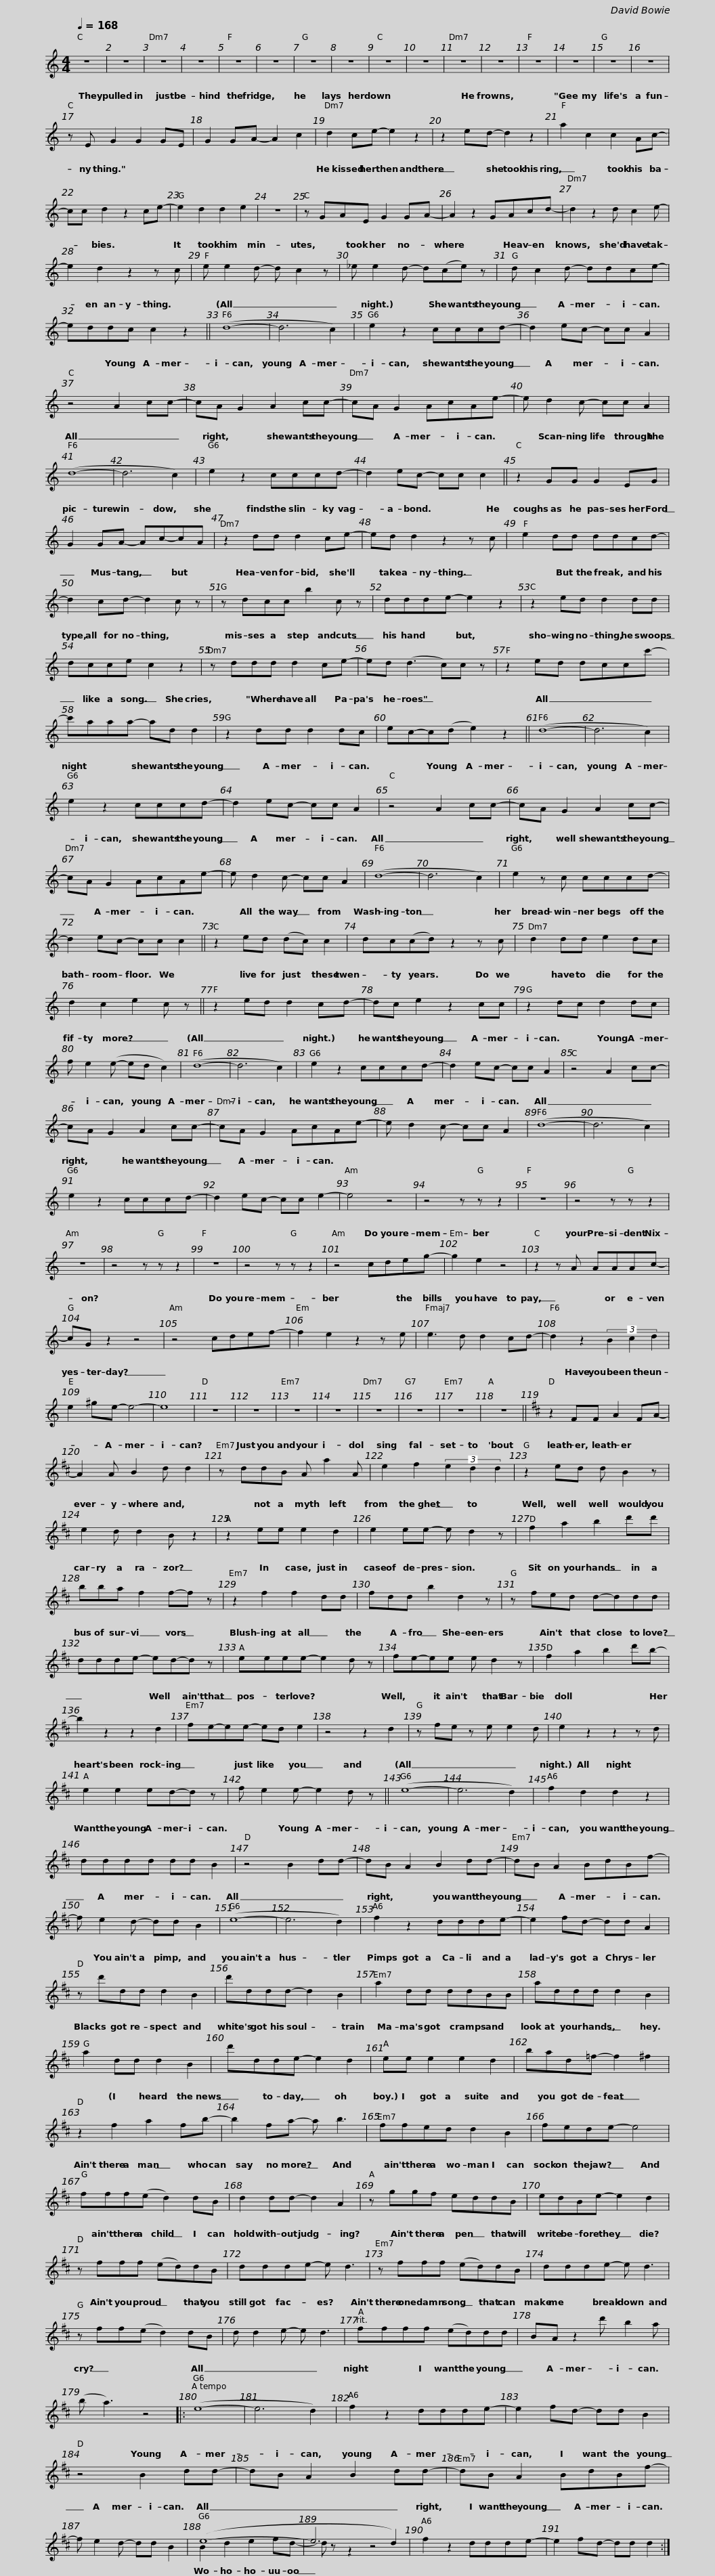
X:1
%%score ( 1 2 )
L:1/8
Q:1/4=168
M:4/4
I:linebreak $
K:C
V:1 treble
V:2 treble
V:1
 z8 | z8 | z8 | z8 | z8 | %5
 z8 | z8 | z8 | z8 | z8 | %10
 z8 | z8 | z8 | z8 | z8 | %15
 z8 |$ z E G2 G2 GE | G2 GA- A2 c2 | d2 ce- e2 z2 | z2 ed- d2 z2 | %20
 a2 c2 c2 Ac- |$ cc d2 z2 ce- | e2 d2 d2 e2 | z8 | z GAE G2 GA- | %25
 A2 z2 GAcd- |$ d2 z2 d c2 e- | e2 d2 z2 z c | e e2 d- d c2 z | _e e2 d- d(ce) z | %30
 d c2 d- ddce- |$ eddc c2 z2 || (d8- | d6 c2) | e2 z2 cccd- | %35
 d2 ec- cc A2 | z4 A2 cc- |$ cA G2 A2 cc- | cA G2 AcAe- | e d2 c- cc A2 | %40
 (d8- | d6 c2) |$ e2 z2 cccd- | d2 ec- cc c2 || z2 GG G2 EG | %45
 G2 GA- Ac-cA |$ z2 dd d2 ce- | ed d2 z2 z c | e2 dd ddcd- | d2 cd- d2 c z |$ %50
 z dcc b2 c z | ddde- e2 z2 | z2 ed d2 dd | dcce c2 z2 |$ z ddd d2 ce- | %55
 ed (d3 c)c z | z2 ed dccc'- | c'aaa- ad d2 |$ z2 dd d2 dc | ec-c(d e2) z2 || %60
 (d8- | d6 c2) | e2 z2 cccd- | d2 ec- cc A2 |$ z4 A2 cc- | %65
 cA G2 A2 cc- | cA G2 AcAe- | e d2 c- cc A2 | (d8- | d6 c2) |$ %70
 e2 z c cccd- | d2 ec- cc c2 || z2 ed (dc) c2 | dc(cd) z2 z c |$ d2 dd e2 dc | %75
 d2 c2 e2 c z || z2 ed d2 cd- | dc e2 z2 cc |$ z2 dc d2 dc | f e2 (e- ed c2) | %80
 (d8- | d6 c2) | e2 z2 cccd- | d2 ec- cc A2 |$ z4 A2 cc- | %85
 cA G2 A2 cc- | cA G2 AcAe- | e d2 c- cc A2 | (d8- | d6 c2) |$ %90
 e2 z2 cccd- | d2 ec- cc e2- | e4 z4 | z4 z z z2 | z8 | %95
 z4 z z z2 | z8 | z4 z z z2 | z8 | z4 z z z2 |$ %100
 z4 cdeg- | g2 e2 z4 | z2 z A AAAc- | cG z2 z4 | z4 cdef- | %105
 f2 e2 z2 z e |$ e3 d d2 cd- | d2 z2 (3B2 c2 d2 | e2 ^ge- e4- | e8 | %110
 z8 | z8 | z8 | z8 | z8 | %115
 z8 | z8 | z8 ||$[K:D] z2 FF A2 FA- | A2 A B2 d d2 | %120
 z ddB A a2 A | e2 f2 (3e2 d2 d2 |$ z2 ed d B2 z | e2 d d2 B z2 | z2 ee e2 d2 | %125
 e2 ee- e d2 z |$ f2 a2 b2 d'd' | bba f2 f-f z | z2 f2 f2 dd | fdd b2 d2 z |$ %130
 z fed d-ddd | ddde- ed-d z | eeee- e2 d z | fe-ee e d2 z |$ f2 a2 b2 d'b- | %135
 b2 z2 z2 d2 | fe-ee- ed e2 | z4 z2 d2 | z fe z e e2 d |$ e2 z2 z2 z d | %140
 e2 e2 ed-d z | f e2 e- e2 d z || (e8- | e6 d2) | f2 d2 d2 z2 |$ %145
 dddd dd B2 | z4 B2 dd- | dB A2 B2 dd- | dB A2 BdBf- |$ f e2 d- dd B2 | %150
 (e8- | e6 d2) | f2 z2 ddde- | e2 fd- dd A2 | z d'dd d2 B2 |$ %155
 d'ddd- d2 B2 | a2 dd ddBB | addd d2 B2 | a2 dd d2 B2 |$ d'dde- e2 d2 | %160
 ee e2 e2 d2 | bad=f- f2 ^f2 | z2 f2 a2 fb- |$ b2 fa- a b3 | ffed d2 B2 | %165
 fede- e4 | fff(e d2) dB |$ d2 dd- d2 A2 | z ggf eddB | edBe- e2 d2 | %170
 z fff (ed)dB |$ ddde- e d3 | z fff (ed)dB | ddde- e d3 |$ z ff(e d2) dB | %175
 d d2 e- e d3 | ffff (ed)dd |$ BA z2 d' b2 a | (b a3) z4 |: (e8- | %180
 e6 d2) | f2 z2 ddde- | e2 fd- dd B2 |$ z4 B2 dd- | dB A2 B2 dd- | %185
 dB A2 BdBf- | f e2 d- dd B2 |$ (e8- | e6 d2) | f2 z2 ddde- | %190
 e2 fd- dd d2 :| %191
V:2
 x8 | x8 | x8 | x8 | x8 | %5
 x8 | x8 | x8 | x8 | x8 | %10
 x8 | x8 | x8 | x8 | x8 | %15
 x8 |$ x8 | x8 | x8 | x8 | %20
 x8 |$ x8 | x8 | x8 | x8 | %25
 x8 |$ x8 | x8 | x8 | x8 | %30
 x8 |$ x8 || x8 | x8 | x8 | %35
 x8 | x8 |$ x8 | x8 | x8 | %40
 x8 | x8 |$ x8 | x8 || x8 | %45
 x8 |$ x8 | x8 | x8 | x8 |$ %50
 x8 | x8 | x8 | x8 |$ x8 | %55
 x8 | x8 | x8 |$ x8 | x8 || %60
 x8 | x8 | x8 | x8 |$ x8 | %65
 x8 | x8 | x8 | x8 | x8 |$ %70
 x8 | x8 || x8 | x8 |$ x8 | %75
 x8 || x8 | x8 |$ x8 | x8 | %80
 x8 | x8 | x8 | x8 |$ x8 | %85
 x8 | x8 | x8 | x8 | x8 |$ %90
 x8 | x8 | x8 | x8 | x8 | %95
 x8 | x8 | x8 | x8 | x8 |$ %100
 x8 | x8 | x8 | x8 | x8 | %105
 x8 |$ x8 | x8 | x8 | x8 | %110
 x8 | x8 | x8 | x8 | x8 | %115
 x8 | x8 | x8 ||$[K:D] x8 | x8 | %120
 x8 | x8 |$ x8 | x8 | x8 | %125
 x8 |$ x8 | x8 | x8 | x8 |$ %130
 x8 | x8 | x8 | x8 |$ x8 | %135
 x8 | x8 | x8 | x8 |$ x8 | %140
 x8 | x8 || x8 | x8 | x8 |$ %145
 x8 | x8 | x8 | x8 |$ x8 | %150
 x8 | x8 | x8 | x8 | x8 |$ %155
 x8 | x8 | x8 | x8 |$ x8 | %160
 x8 | x8 | x8 |$ x8 | x8 | %165
 x8 | x8 |$ x8 | x8 | x8 | %170
 x8 |$ x8 | x8 | x8 |$ x8 | %175
 x8 | x8 |$ x8 | x8 |: x8 | %180
 x8 | x8 | x8 |$ x8 | x8 | %185
 x8 | x8 |$ B2 d2 e2 fd- | d z z2 z4 | x8 | %190
 x8 :| %191
